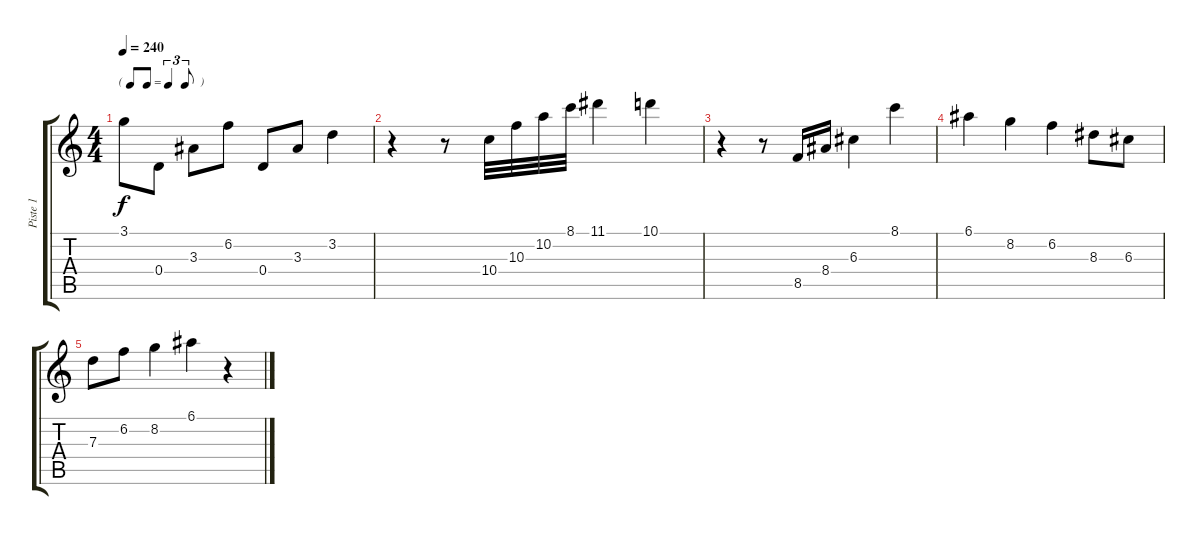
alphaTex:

\track ("Piste 1" "Piste 1") {instrument acousticguitarnylon}
\staff {score tabs}
\tuning (E4 B3 G3 D3 A2 E2) {hide}
\ts (4 4)
\tf triplet8th
\tempo 240
\clef g2
\ks c
3.1.8{dy f} 0.4.8 3.3.8 6.2.8 0.4.8 3.3.8 3.2.4 |
r.4 r.8 10.4.32 10.3.32 10.2.32 8.1.32 11.1.4 10.1.4 |
r.4 r.8 8.5.16 8.4.16 6.3.4 8.1.4 |
6.1.4 8.2.4 6.2.4 8.3.8 6.3.8 |
7.3.8 6.2.8 8.2.4 6.1.4 r.4
